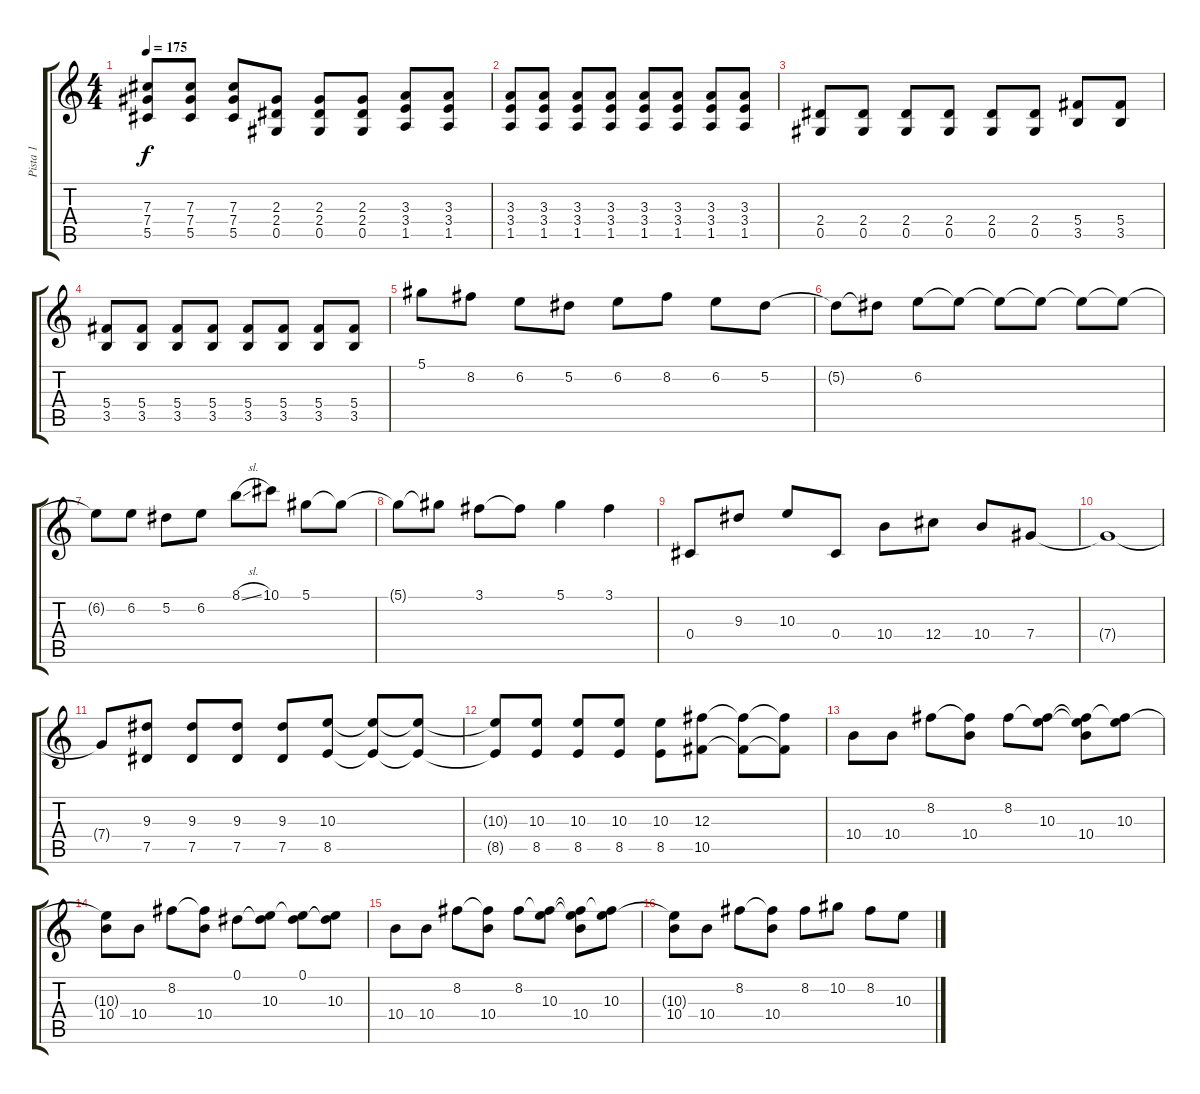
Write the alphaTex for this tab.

\track ("Pista 1" "Pista 1") {instrument distortionguitar}
\staff {score tabs}
\tuning (Eb4 Bb3 Gb3 Db3 Ab2 Db2) {hide}
\ts (4 4)
\tempo 175
\clef g2
\ks c
(7.3 7.4 5.5).8{dy f} (7.3 7.4 5.5).8 (7.3 7.4 5.5).8 (2.3 2.4 0.5).8 (2.3 2.4 0.5).8 (2.3 2.4 0.5).8 (3.3 3.4 1.5).8 (3.3 3.4 1.5).8 |
(3.3 3.4 1.5).8 (3.3 3.4 1.5).8 (3.3 3.4 1.5).8 (3.3 3.4 1.5).8 (3.3 3.4 1.5).8 (3.3 3.4 1.5).8 (3.3 3.4 1.5).8 (3.3 3.4 1.5).8 |
(2.4 0.5).8 (2.4 0.5).8 (2.4 0.5).8 (2.4 0.5).8 (2.4 0.5).8 (2.4 0.5).8 (5.4 3.5).8 (5.4 3.5).8 |
(5.4 3.5).8 (5.4 3.5).8 (5.4 3.5).8 (5.4 3.5).8 (5.4 3.5).8 (5.4 3.5).8 (5.4 3.5).8 (5.4 3.5).8 |
5.1.8 8.2.8 6.2.8 5.2.8 6.2.8 8.2.8 6.2.8 5.2.8 |
5.2{t}.8 5.2{t}.8 6.2.8 6.2{t}.8 6.2{t}.8 6.2{t}.8 6.2{t}.8 6.2{t}.8 |
6.2{t}.8 6.2.8 5.2.8 6.2.8 8.1{sl}.8 10.1.8 5.1.8 5.1{t}.8 |
5.1{t}.8 5.1{t}.8 3.1.8 3.1{t}.8 5.1.4 3.1.4 |
0.4.8 9.3.8 10.3.8 0.4.8 10.4.8 12.4.8 10.4.8 7.4.8 |
7.4{t}.1 |
7.4{t}.8 (9.3 7.5).8 (9.3 7.5).8 (9.3 7.5).8 (9.3 7.5).8 (10.3 8.5).8 (10.3{t} 8.5{t}).8 (10.3{t} 8.5{t}).8 |
(10.3{t} 8.5{t}).8 (10.3 8.5).8 (10.3 8.5).8 (10.3 8.5).8 (10.3 8.5).8 (12.3 10.5).8 (12.3{t} 10.5{t}).8 (12.3{t} 10.5{t}).8 |
10.4.8 10.4.8 8.2.8 (8.2{t} 10.4).8 8.2.8 (8.2{t} 10.3).8 (8.2{t} 10.3{t} 10.4).8 (8.2{t} 10.3).8 |
(10.3{t} 10.4).8 10.4.8 8.2.8 (8.2{t} 10.4).8 0.1.8 (0.1{t} 10.3).8 (0.1 10.3{t}).8 (0.1{t} 10.3).8 |
10.4.8 10.4.8 8.2.8 (8.2{t} 10.4).8 8.2.8 (8.2{t} 10.3).8 (8.2{t} 10.3{t} 10.4).8 (8.2{t} 10.3).8 |
(10.3{t} 10.4).8 10.4.8 8.2.8 (8.2{t} 10.4).8 8.2.8 10.2.8 8.2.8 10.3.8
